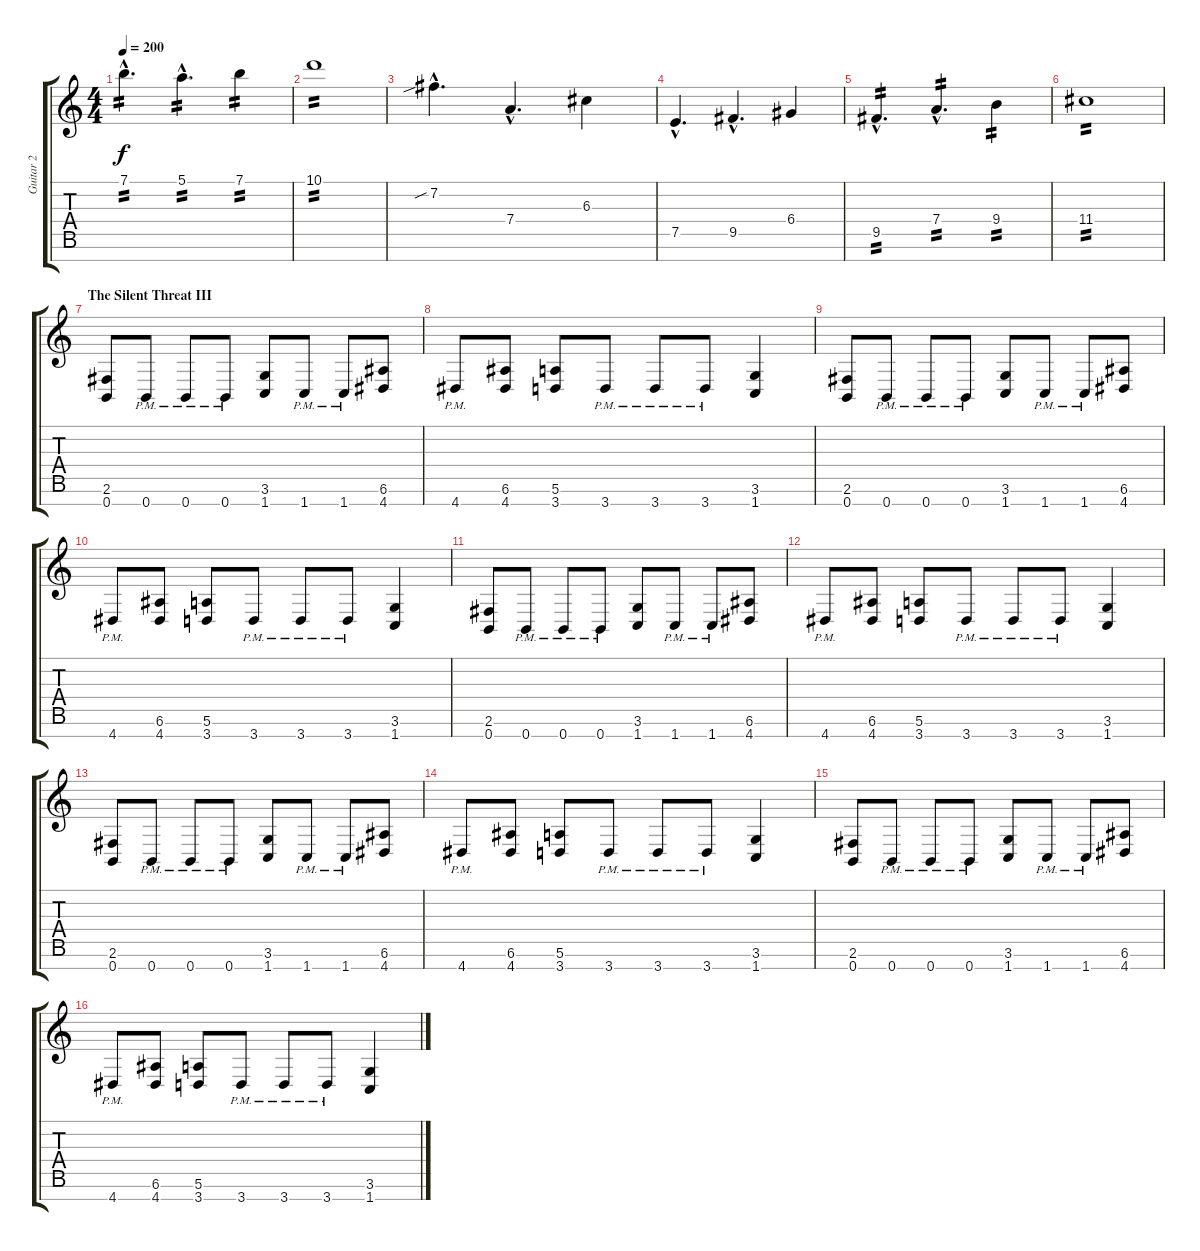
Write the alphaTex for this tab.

\track ("Guitar 2" "Guitar 2") {instrument distortionguitar}
\staff {score tabs}
\tuning (E4 B3 G3 D3 A2 E2 B1) {hide}
\ts (4 4)
\tempo 200
\clef g2
\ks c
7.1{hac}.4{d tp 2 dy f} 5.1{hac}.4{d tp 2} 7.1.4{tp 2} |
10.1.1{tp 2} |
7.2{sib hac}.4{d} 7.4{hac}.4{d} 6.3.4 |
7.5{hac}.4{d} 9.5{hac}.4{d} 6.4.4 |
9.5{hac}.4{d tp 2} 7.4{hac}.4{d tp 2} 9.4.4{tp 2} |
11.4.1{tp 2} |
\section ("" "The Silent Threat III")
(2.6 0.7).8 0.7{pm}.8 0.7{pm}.8 0.7{pm}.8 (3.6 1.7).8 1.7{pm}.8 1.7{pm}.8 (6.6 4.7).8 |
4.7{pm}.8 (6.6 4.7).8 (5.6 3.7).8 3.7{pm}.8 3.7{pm}.8 3.7{pm}.8 (3.6 1.7).4 |
(2.6 0.7).8 0.7{pm}.8 0.7{pm}.8 0.7{pm}.8 (3.6 1.7).8 1.7{pm}.8 1.7{pm}.8 (6.6 4.7).8 |
4.7{pm}.8 (6.6 4.7).8 (5.6 3.7).8 3.7{pm}.8 3.7{pm}.8 3.7{pm}.8 (3.6 1.7).4 |
(2.6 0.7).8 0.7{pm}.8 0.7{pm}.8 0.7{pm}.8 (3.6 1.7).8 1.7{pm}.8 1.7{pm}.8 (6.6 4.7).8 |
4.7{pm}.8 (6.6 4.7).8 (5.6 3.7).8 3.7{pm}.8 3.7{pm}.8 3.7{pm}.8 (3.6 1.7).4 |
(2.6 0.7).8 0.7{pm}.8 0.7{pm}.8 0.7{pm}.8 (3.6 1.7).8 1.7{pm}.8 1.7{pm}.8 (6.6 4.7).8 |
4.7{pm}.8 (6.6 4.7).8 (5.6 3.7).8 3.7{pm}.8 3.7{pm}.8 3.7{pm}.8 (3.6 1.7).4 |
(2.6 0.7).8 0.7{pm}.8 0.7{pm}.8 0.7{pm}.8 (3.6 1.7).8 1.7{pm}.8 1.7{pm}.8 (6.6 4.7).8 |
4.7{pm}.8 (6.6 4.7).8 (5.6 3.7).8 3.7{pm}.8 3.7{pm}.8 3.7{pm}.8 (3.6 1.7).4
